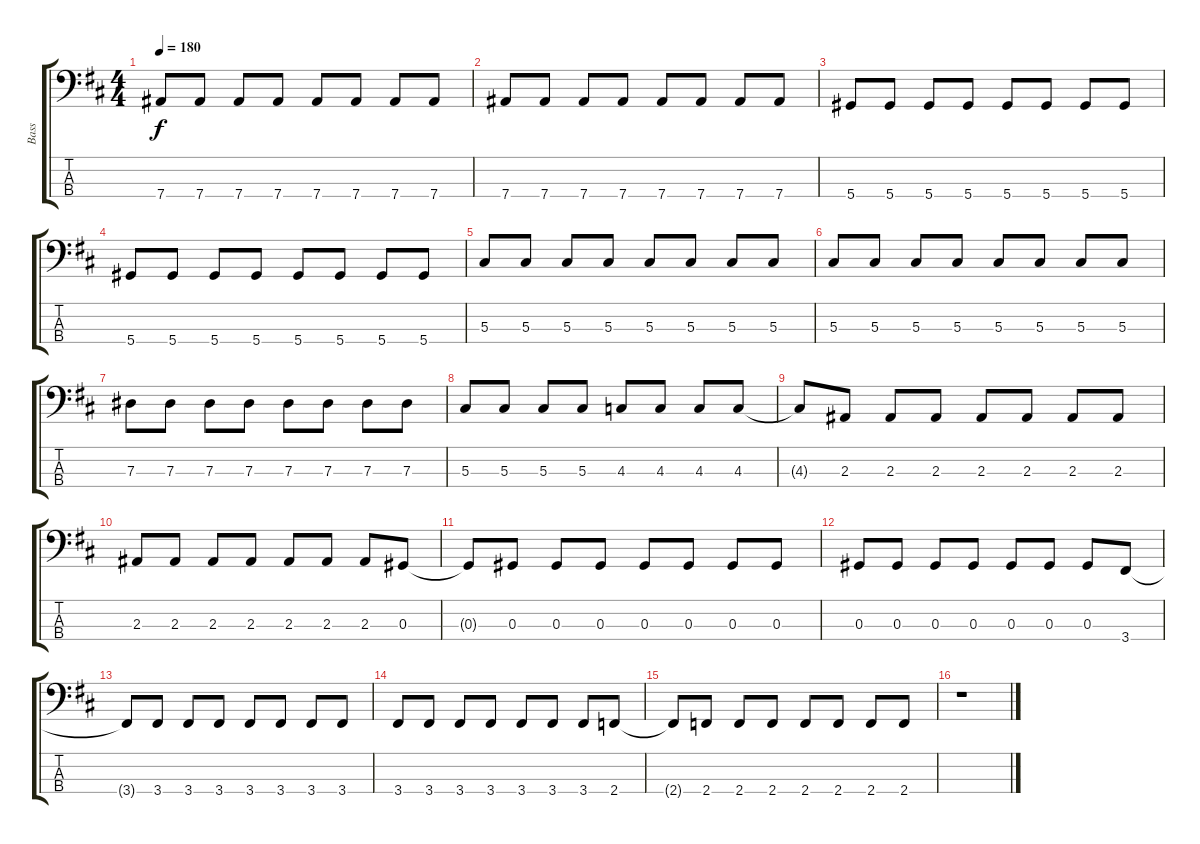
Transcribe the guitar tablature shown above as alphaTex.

\track ("Bass" "Bass") {instrument electricbasspick}
\staff {score tabs}
\tuning (Gb2 Db2 Ab1 Eb1) {hide}
\ts (4 4)
\tempo 180
\clef f4
\ks bminor
7.4.8{dy f} 7.4.8 7.4.8 7.4.8 7.4.8 7.4.8 7.4.8 7.4.8 |
7.4.8 7.4.8 7.4.8 7.4.8 7.4.8 7.4.8 7.4.8 7.4.8 |
5.4.8 5.4.8 5.4.8 5.4.8 5.4.8 5.4.8 5.4.8 5.4.8 |
5.4.8 5.4.8 5.4.8 5.4.8 5.4.8 5.4.8 5.4.8 5.4.8 |
5.3.8 5.3.8 5.3.8 5.3.8 5.3.8 5.3.8 5.3.8 5.3.8 |
5.3.8 5.3.8 5.3.8 5.3.8 5.3.8 5.3.8 5.3.8 5.3.8 |
7.3.8 7.3.8 7.3.8 7.3.8 7.3.8 7.3.8 7.3.8 7.3.8 |
5.3.8 5.3.8 5.3.8 5.3.8 4.3.8 4.3.8 4.3.8 4.3.8 |
4.3{t}.8 2.3.8 2.3.8 2.3.8 2.3.8 2.3.8 2.3.8 2.3.8 |
2.3.8 2.3.8 2.3.8 2.3.8 2.3.8 2.3.8 2.3.8 0.3.8 |
0.3{t}.8 0.3.8 0.3.8 0.3.8 0.3.8 0.3.8 0.3.8 0.3.8 |
0.3.8 0.3.8 0.3.8 0.3.8 0.3.8 0.3.8 0.3.8 3.4.8 |
3.4{t}.8 3.4.8 3.4.8 3.4.8 3.4.8 3.4.8 3.4.8 3.4.8 |
3.4.8 3.4.8 3.4.8 3.4.8 3.4.8 3.4.8 3.4.8 2.4.8 |
2.4{t}.8 2.4.8 2.4.8 2.4.8 2.4.8 2.4.8 2.4.8 2.4.8 |
r.1
